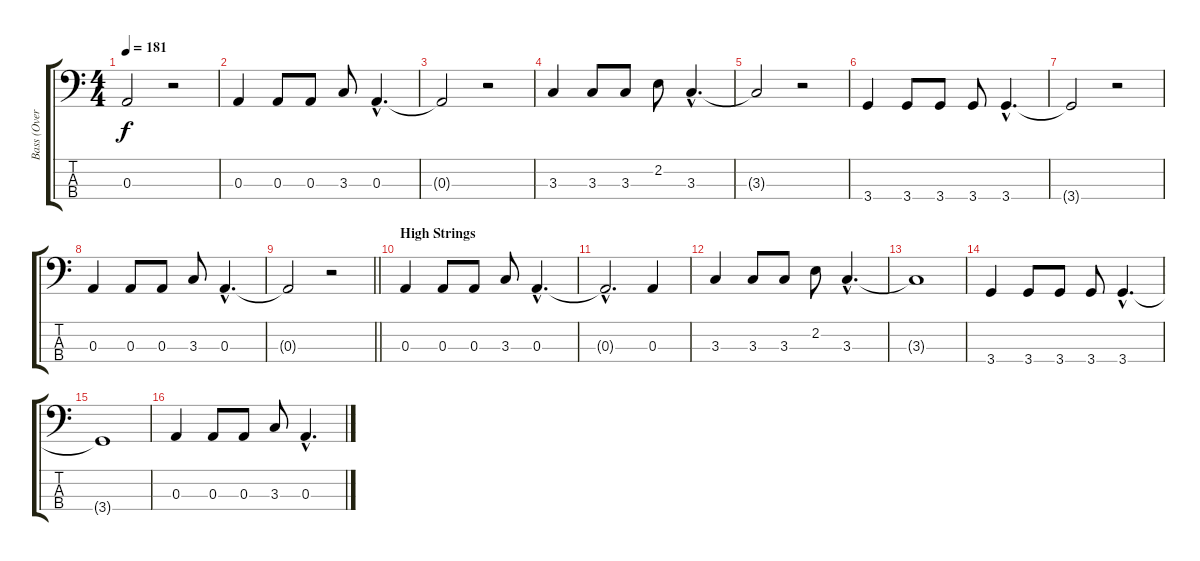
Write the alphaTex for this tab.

\track ("Bass (Overdrive)" "Bass (Over") {instrument overdrivenguitar}
\staff {score tabs}
\tuning (G2 D2 A1 E1) {hide}
\ts (4 4)
\tempo 181
\clef f4
\ks c
0.3{t}.2{dy f} r.2 |
0.3.4 0.3.8 0.3.8 3.3.8 0.3{hac}.4{d} |
0.3{t}.2 r.2 |
3.3.4 3.3.8 3.3.8 2.2.8 3.3{hac}.4{d} |
3.3{t}.2 r.2 |
3.4.4 3.4.8 3.4.8 3.4.8 3.4{hac}.4{d} |
3.4{t}.2 r.2 |
0.3.4 0.3.8 0.3.8 3.3.8 0.3{hac}.4{d} |
\barLineRight lightlight
0.3{t}.2 r.2 |
\section ("" "High Strings")
0.3.4 0.3.8 0.3.8 3.3.8 0.3{hac}.4{d} |
0.3{hac t}.2{d} 0.3.4 |
3.3.4 3.3.8 3.3.8 2.2.8 3.3{hac}.4{d} |
3.3{t}.1 |
3.4.4 3.4.8 3.4.8 3.4.8 3.4{hac}.4{d} |
3.4{t}.1 |
0.3.4 0.3.8 0.3.8 3.3.8 0.3{hac}.4{d}
